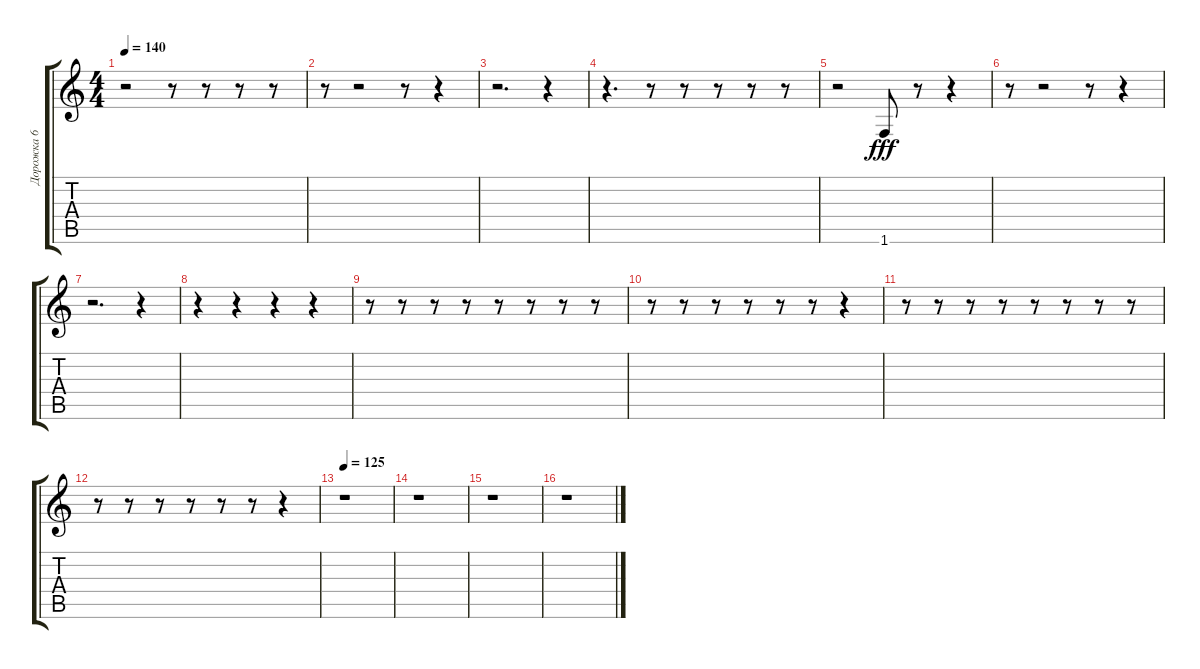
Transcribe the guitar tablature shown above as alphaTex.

\track ("Дорожка 6" "Дорожка 6") {instrument electricbassfinger}
\staff {score tabs}
\tuning (E4 B3 G3 D3 A2 E2) {hide}
\ts (4 4)
\tempo 140
\clef g2
\ks c
r.2{dy fff} r.8 r.8 r.8 r.8 |
r.8 r.2 r.8 r.4 |
r.2{d} r.4 |
r.4{d} r.8 r.8 r.8 r.8 r.8 |
r.2 1.6.8 r.8 r.4 |
r.8 r.2 r.8 r.4 |
r.2{d} r.4 |
r.4 r.4 r.4 r.4 |
r.8 r.8 r.8 r.8 r.8 r.8 r.8 r.8 |
r.8 r.8 r.8 r.8 r.8 r.8 r.4 |
r.8 r.8 r.8 r.8 r.8 r.8 r.8 r.8 |
r.8 r.8 r.8 r.8 r.8 r.8 r.4 |
\tempo 125
r.1 |
r.1 |
r.1 |
r.1
